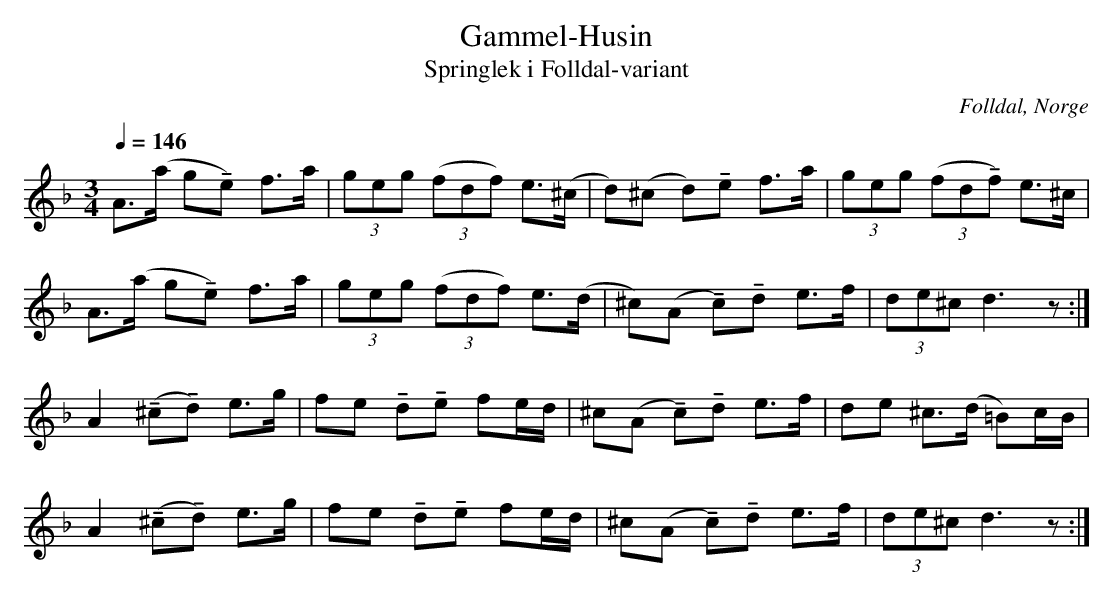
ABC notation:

X:1
T:Gammel-Husin
T:Springlek i Folldal-variant
O:Folldal, Norge
M:3/4
L:1/8
Q:1/4=146
K:Dm
A>(a g!tenuto!e) f>a|(3geg (3(fdf) e>(^c|d)(^c d)!tenuto!e f>a|(3geg (3(fd!tenuto!f) e>^c|!
A>(a g!tenuto!e) f>a|(3geg (3(fdf) e>(d|^c)(A !tenuto!c)!tenuto!d e>f|(3de^c d3z:|!
A2 (!tenuto!^c!tenuto!d) e>g|fe !tenuto!d!tenuto!e fe/d/|^c(A !tenuto!c)!tenuto!d e>f|de ^c>(d =B)c/B/|!
A2 (!tenuto!^c!tenuto!d) e>g|fe !tenuto!d!tenuto!e fe/d/|^c(A !tenuto!c)!tenuto!d e>f|(3de^c d3z:|]
